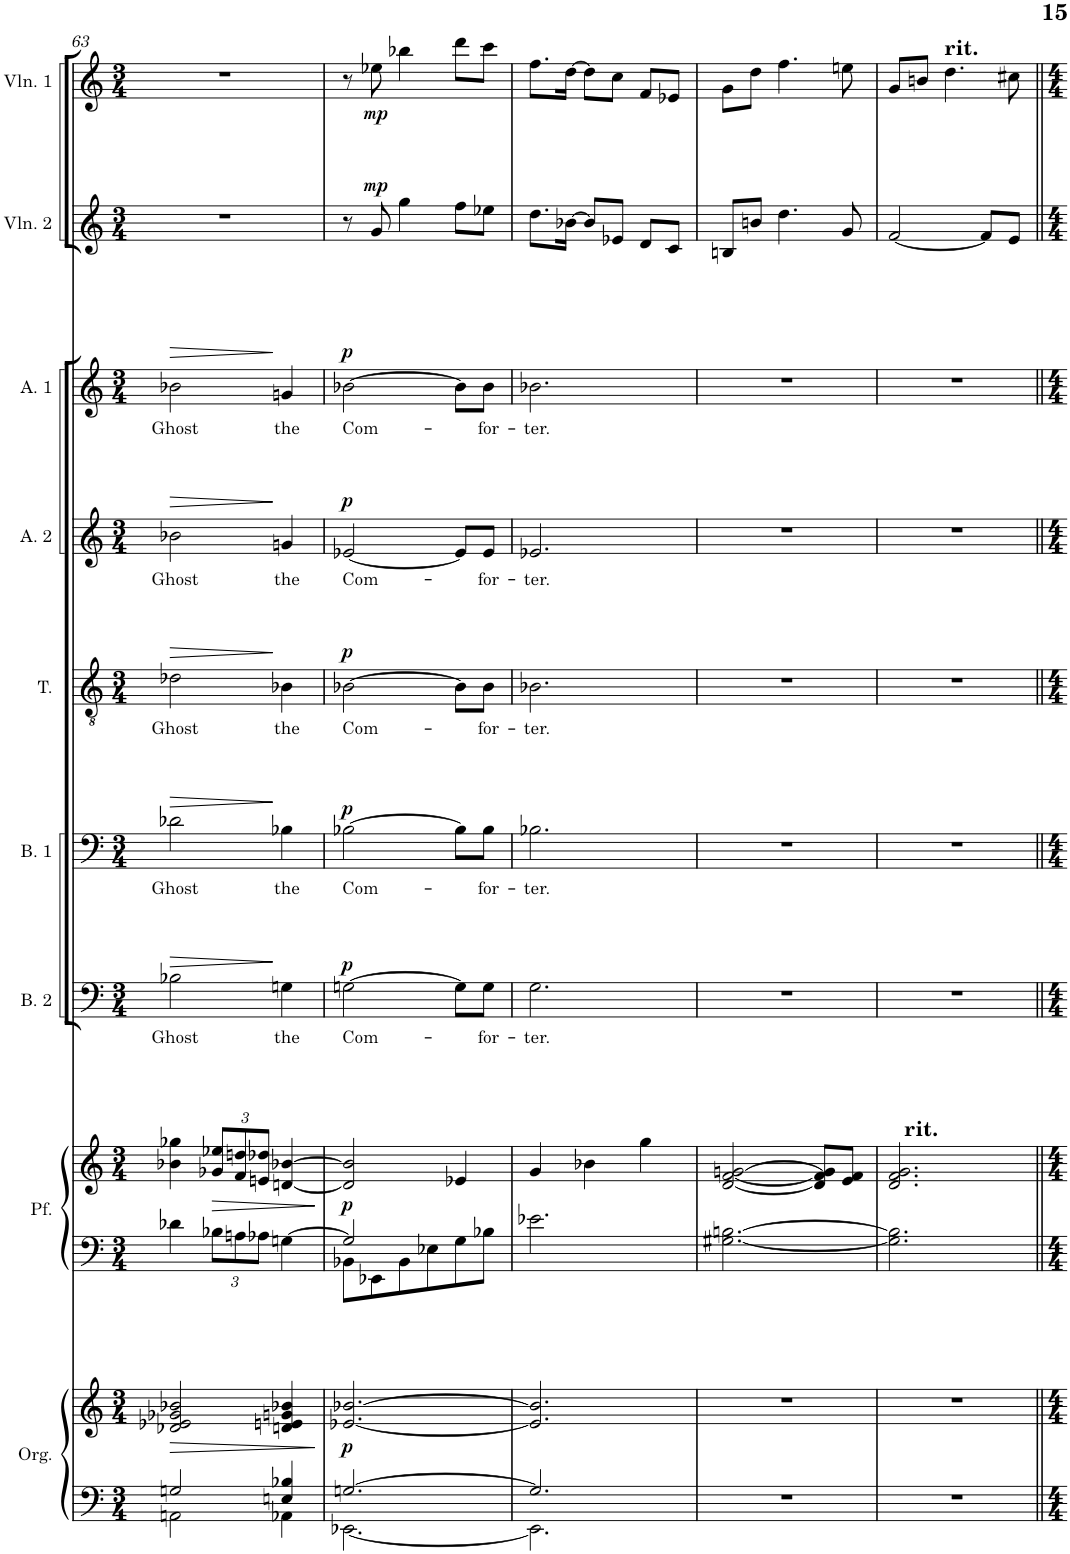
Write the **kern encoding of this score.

**kern	**kern	**dynam	**kern	**kern	**dynam	**kern	**text	**dynam	**kern	**text	**dynam	**kern	**text	**dynam	**kern	**text	**dynam	**kern	**text	**dynam	**kern	**dynam	**kern	**dynam
*part9	*part9	*part9	*part8	*part8	*part8	*part7	*part7	*part7	*part6	*part6	*part6	*part5	*part5	*part5	*part4	*part4	*part4	*part3	*part3	*part3	*part2	*part2	*part1	*part1
*staff11	*staff10	*staff10/11	*staff9	*staff8	*staff8/9	*staff7	*staff7	*staff7	*staff6	*staff6	*staff6	*staff5	*staff5	*staff5	*staff4	*staff4	*staff4	*staff3	*staff3	*staff3	*staff2	*staff2	*staff1	*staff1
*I"Organ	*	*	*I"Piano	*	*	*I"Bass 2	*	*	*I"Bass 1	*	*	*I"Tenor	*	*	*I"Alto 2	*	*	*I"Alto 1	*	*	*I"Violin 2	*	*I"Violin 1	*
*I'Org.	*	*	*	*	*	*I'B. 2	*	*	*I'B. 1	*	*	*I'T.	*	*	*I'A. 2	*	*	*I'A. 1	*	*	*I'Vln. 2	*	*I'Vln. 1	*
!!LO:PB:g=z
*clefF4	*clefG2	*	*clefF4	*clefG2	*	*clefF4	*	*	*clefF4	*	*	*clefGv2	*	*	*clefG2	*	*	*clefG2	*	*	*clefG2	*	*clefG2	*
*k[]	*k[]	*	*k[]	*k[]	*	*k[]	*	*	*k[]	*	*	*k[]	*	*	*k[]	*	*	*k[]	*	*	*k[]	*	*k[]	*
*M3/4	*M3/4	*	*M3/4	*M3/4	*	*M3/4	*	*	*M3/4	*	*	*M3/4	*	*	*M3/4	*	*	*M3/4	*	*	*M3/4	*	*M3/4	*
=63	=63	=63	=63	=63	=63	=63	=63	=63	=63	=63	=63	=63	=63	=63	=63	=63	=63	=63	=63	=63	=63	=63	=63	=63
*^	*	*	*	*	*	*	*	*	*	*	*	*	*	*	*	*	*	*	*	*	*	*	*	*
!	!	!	!LO:HP:b	!	!	!	!	!LO:LY:b	!LO:HP:b	!	!LO:LY:b	!LO:HP:b	!	!LO:LY:b	!LO:HP:b	!	!LO:LY:b	!LO:HP:b	!	!LO:LY:b	!LO:HP:b	!	!	!	!
2Gn/	2AAn\	2d-X/ 2e-X/ 2g-X/ 2b-X/	>	4d-X\	4b-X\ 4gg-X\	.	2B-X\	Ghost	>	2d-X\	Ghost	>	2d-X\	Ghost	>	2b-X\	Ghost	>	2b-X\	Ghost	>	2.r	.	2.r	.
*	*	*	*	*Xbrackettup	*Xbrackettup	*	*	*	*	*	*	*	*	*	*	*	*	*	*	*	*	*	*	*	*
!	!	!	!	!	!	!LO:HP:b	!	!	!	!	!	!	!	!	!	!	!	!	!	!	!	!	!	!	!
.	.	.	.	12B-X\L	12g-X/ 12ee-X/L	>	.	.	.	.	.	.	.	.	.	.	.	.	.	.	.	.	.	.	.
.	.	.	.	12An\	12f/ 12ddn/	.	.	.	.	.	.	.	.	.	.	.	.	.	.	.	.	.	.	.	.
.	.	.	.	12A-X\J	12en/ 12dd-X/J	.	.	.	.	.	.	.	.	.	.	.	.	.	.	.	.	.	.	.	.
!	!	!	!	!	!	!	!	!LO:LY:b	!	!	!LO:LY:b	!	!	!LO:LY:b	!	!	!LO:LY:b	!	!	!LO:LY:b	!	!	!	!	!
4En/ 4B-X/	4AA-X\	4dn/ 4en/ 4gn/ 4b-X/	.	[4Gn\	[4dn/ [4b-X/	.	4Gn\	the	]	4B-X\	the	]	4B-X\	the	]	4gn/	the	]	4gn/	the	]	.	.	.	.
*v	*v	*	*	*	*	*	*	*	*	*	*	*	*	*	*	*	*	*	*	*	*	*	*	*	*
.	.	]	.	.	]	.	.	.	.	.	.	.	.	.	.	.	.	.	.	.	.	.	.	.
=64	=64	=64	=64	=64	=64	=64	=64	=64	=64	=64	=64	=64	=64	=64	=64	=64	=64	=64	=64	=64	=64	=64	=64	=64
*^	*	*	*^	*	*	*	*	*	*	*	*	*	*	*	*	*	*	*	*	*	*	*	*	*
!	!	!	!LO:DY:b	!	!	!	!LO:DY:b	!	!LO:LY:b	!LO:DY:a	!	!LO:LY:b	!LO:DY:a	!	!LO:LY:b	!LO:DY:a	!	!LO:LY:b	!LO:DY:a	!	!LO:LY:b	!LO:DY:a	!	!	!	!
[2.Gn/	[2.EE-X\	[2.e-X/ [2.b-X/	p	2G/]	8BB-X\L	2d/] 2b-/]	p	[2Gn\	Com-	p	[2B-X\	Com-	p	[2B-X\	Com-	p	[2e-X/	Com-	p	[2b-X\	Com-	p	8r	.	8r	.
!	!	!	!	!	!	!	!	!	!	!	!	!	!	!	!	!	!	!	!	!	!	!	!	!LO:DY:a	!	!LO:DY:b
.	.	.	.	.	8EE-X\	.	.	.	.	.	.	.	.	.	.	.	.	.	.	.	.	.	8g/	mp	8ee-X\	mp
.	.	.	.	.	8BB-\	.	.	.	.	.	.	.	.	.	.	.	.	.	.	.	.	.	4gg\	.	4bb-X\	.
.	.	.	.	.	8E-X\	.	.	.	.	.	.	.	.	.	.	.	.	.	.	.	.	.	.	.	.	.
.	.	.	.	4ryy	8G\	4e-X/	.	8G\L]	.	.	8B-\L]	.	.	8B-\L]	.	.	8e-/L]	.	.	8b-\L]	.	.	8ff\L	.	8ddd\L	.
!	!	!	!	!	!	!	!	!	!LO:LY:b	!	!	!LO:LY:b	!	!	!LO:LY:b	!	!	!LO:LY:b	!	!	!LO:LY:b	!	!	!	!	!
.	.	.	.	.	8B-X\J	.	.	8G\J	-for-	.	8B-\J	-for-	.	8B-\J	-for-	.	8e-/J	-for-	.	8b-\J	-for-	.	8ee-X\J	.	8ccc\J	.
=65	=65	=65	=65	=65	=65	=65	=65	=65	=65	=65	=65	=65	=65	=65	=65	=65	=65	=65	=65	=65	=65	=65	=65	=65	=65	=65
!	!	!	!	!	!	!	!	!	!LO:LY:b	!	!	!LO:LY:b	!	!	!LO:LY:b	!	!	!LO:LY:b	!	!	!LO:LY:b	!	!	!	!	!
*	*	*	*	*v	*v	*	*	*	*	*	*	*	*	*	*	*	*	*	*	*	*	*	*	*	*	*
2.G/]	2.EE-\]	2.e-/] 2.b-/]	.	2.e-X\	4g/	.	2.G\	-ter.	.	2.B-X\	-ter.	.	2.B-X\	-ter.	.	2.e-X/	-ter.	.	2.b-X\	-ter.	.	8.dd\L	.	8.ff\L	.
.	.	.	.	.	.	.	.	.	.	.	.	.	.	.	.	.	.	.	.	.	.	[16b-X\Jk	.	[16dd\Jk	.
.	.	.	.	.	4b-X\	.	.	.	.	.	.	.	.	.	.	.	.	.	.	.	.	8b-/L]	.	8dd\L]	.
.	.	.	.	.	.	.	.	.	.	.	.	.	.	.	.	.	.	.	.	.	.	8e-X/J	.	8cc\J	.
.	.	.	.	.	4gg\	.	.	.	.	.	.	.	.	.	.	.	.	.	.	.	.	8d/L	.	8f/L	.
.	.	.	.	.	.	.	.	.	.	.	.	.	.	.	.	.	.	.	.	.	.	8c/J	.	8e-X/J	.
*v	*v	*	*	*	*	*	*	*	*	*	*	*	*	*	*	*	*	*	*	*	*	*	*	*	*
=66	=66	=66	=66	=66	=66	=66	=66	=66	=66	=66	=66	=66	=66	=66	=66	=66	=66	=66	=66	=66	=66	=66	=66	=66
2.r	2.r	.	[2.G#X\ [2.Bn\	[2d/ [2f/ [2gn/	.	2.r	.	.	2.r	.	.	2.r	.	.	2.r	.	.	2.r	.	.	8Bn/L	.	8g\L	.
.	.	.	.	.	.	.	.	.	.	.	.	.	.	.	.	.	.	.	.	.	8bn/J	.	8dd\J	.
.	.	.	.	.	.	.	.	.	.	.	.	.	.	.	.	.	.	.	.	.	4.dd\	.	4.ff\	.
.	.	.	.	8d/] 8f/] 8g/]L	.	.	.	.	.	.	.	.	.	.	.	.	.	.	.	.	.	.	.	.
.	.	.	.	8e/ 8f/J	.	.	.	.	.	.	.	.	.	.	.	.	.	.	.	.	8g/	.	8een\	.
=67	=67	=67	=67	=67	=67	=67	=67	=67	=67	=67	=67	=67	=67	=67	=67	=67	=67	=67	=67	=67	=67	=67	=67	=67
!	!	!	!	!LO:TX:a:B:t=rit.	!	!	!	!	!	!	!	!	!	!	!	!	!	!	!	!	!	!	!	!
2.r	2.r	.	2.G#\] 2.B\]	2.d/ 2.f/ 2.g/	.	2.r	.	.	2.r	.	.	2.r	.	.	2.r	.	.	2.r	.	.	[2f/	.	8g/L	.
.	.	.	.	.	.	.	.	.	.	.	.	.	.	.	.	.	.	.	.	.	.	.	8bn/J	.
!	!	!	!	!	!	!	!	!	!	!	!	!	!	!	!	!	!	!	!	!	!	!	!LO:TX:a:B:t=rit.	!
.	.	.	.	.	.	.	.	.	.	.	.	.	.	.	.	.	.	.	.	.	.	.	4.dd\	.
.	.	.	.	.	.	.	.	.	.	.	.	.	.	.	.	.	.	.	.	.	8f/L]	.	.	.
.	.	.	.	.	.	.	.	.	.	.	.	.	.	.	.	.	.	.	.	.	8e/J	.	8cc#X\	.
=||	=||	=||	=||	=||	=||	=||	=||	=||	=||	=||	=||	=||	=||	=||	=||	=||	=||	=||	=||	=||	=||	=||	=||	=||
*-	*-	*-	*-	*-	*-	*-	*-	*-	*-	*-	*-	*-	*-	*-	*-	*-	*-	*-	*-	*-	*-	*-	*-	*-
